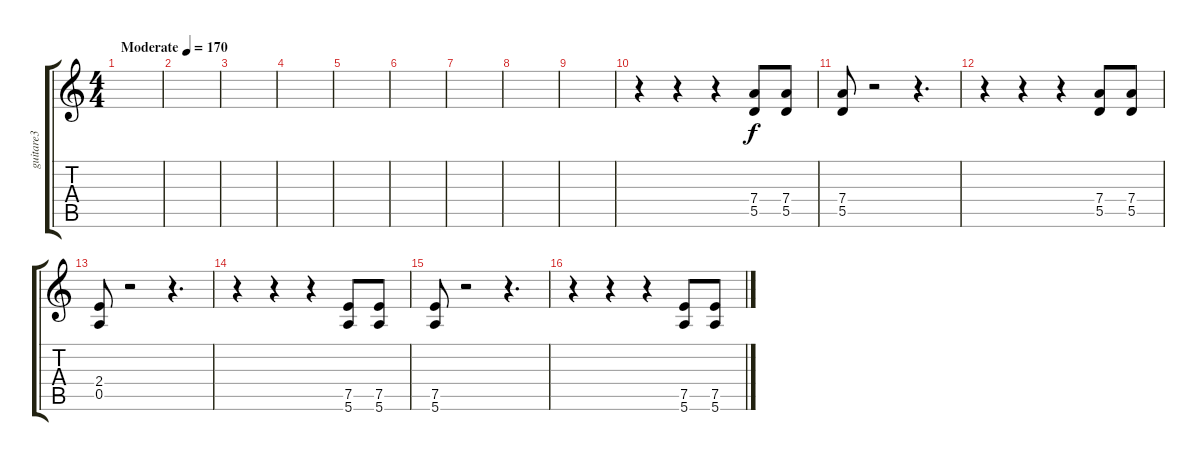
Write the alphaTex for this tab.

\track ("guitare3" "guitare3") {instrument distortionguitar}
\staff {score tabs}
\tuning (E4 B3 G3 D3 A2 E2) {hide}
\ts (4 4)
\tempo (170 "Moderate")
\clef g2
\ks c
|
|
|
|
|
|
|
|
|
r.4 r.4 r.4 (7.4 5.5).8 (7.4 5.5).8 |
(7.4 5.5).8 r.2 r.4{d} |
r.4 r.4 r.4 (7.4 5.5).8 (7.4 5.5).8 |
(2.4 0.5).8 r.2 r.4{d} |
r.4 r.4 r.4 (7.5 5.6).8 (7.5 5.6).8 |
(7.5 5.6).8 r.2 r.4{d} |
r.4 r.4 r.4 (7.5 5.6).8 (7.5 5.6).8
